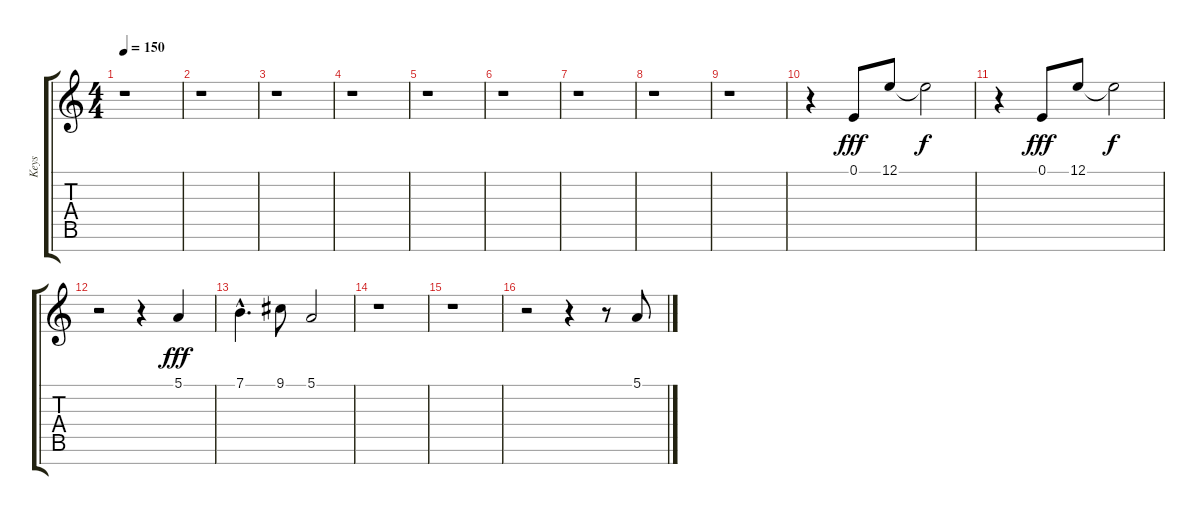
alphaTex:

\track ("Keys" "Keys") {instrument lead2sawtooth}
\staff {score tabs}
\tuning (E4 B3 G3 D3 A2 E2 B1) {hide}
\ts (4 4)
\tempo 150
\clef g2
\ks c
r.1{dy fff} |
r.1 |
r.1 |
r.1 |
r.1 |
r.1 |
r.1 |
r.1 |
r.1 |
r.4{volume 13} 0.1.8 12.1.8 12.1{t}.2{dy f} |
r.4 0.1.8{dy fff} 12.1.8 12.1{t}.2{dy f} |
r.2 r.4 5.1.4{dy fff volume 16} |
7.1{hac}.4{d} 9.1.8 5.1.2 |
r.1 |
r.1 |
r.2 r.4 r.8 5.1.8
